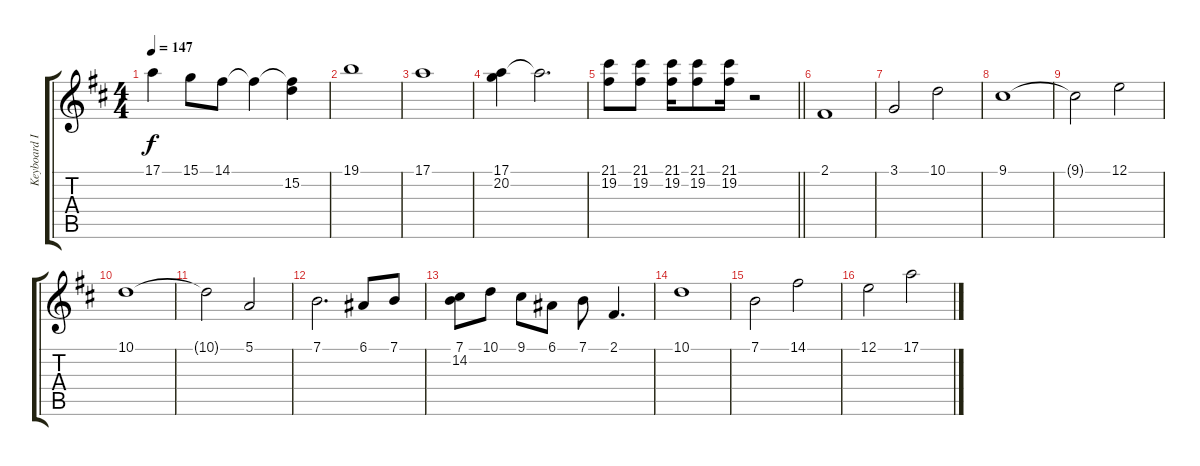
\track ("Keyboard I" "Keyboard I") {instrument lead1square}
\staff {score tabs}
\tuning (E4 B3 G3 D3 A2 E2) {hide}
\ts (4 4)
\tempo 147
\clef g2
\ks d
17.1.4{dy f} 15.1.8 14.1.8 14.1{t}.4 (14.1{t} 15.2).4 |
19.1.1 |
17.1.1 |
(17.1 20.2).4 17.1{t}.2{d} |
\barLineRight lightlight
(21.1 19.2).8 (21.1 19.2).8 (21.1 19.2).16 (21.1 19.2).8 (21.1 19.2).16 r.2 |
2.1.1 |
3.1.2 10.1.2 |
9.1.1 |
9.1{t}.2 12.1.2 |
10.1.1 |
10.1{t}.2 5.1.2 |
7.1.2{d} 6.1.8 7.1.8 |
(7.1 14.2).8 10.1.8 9.1.8 6.1.8 7.1.8 2.1.4{d} |
10.1.1 |
7.1.2 14.1.2 |
12.1.2 17.1.2
